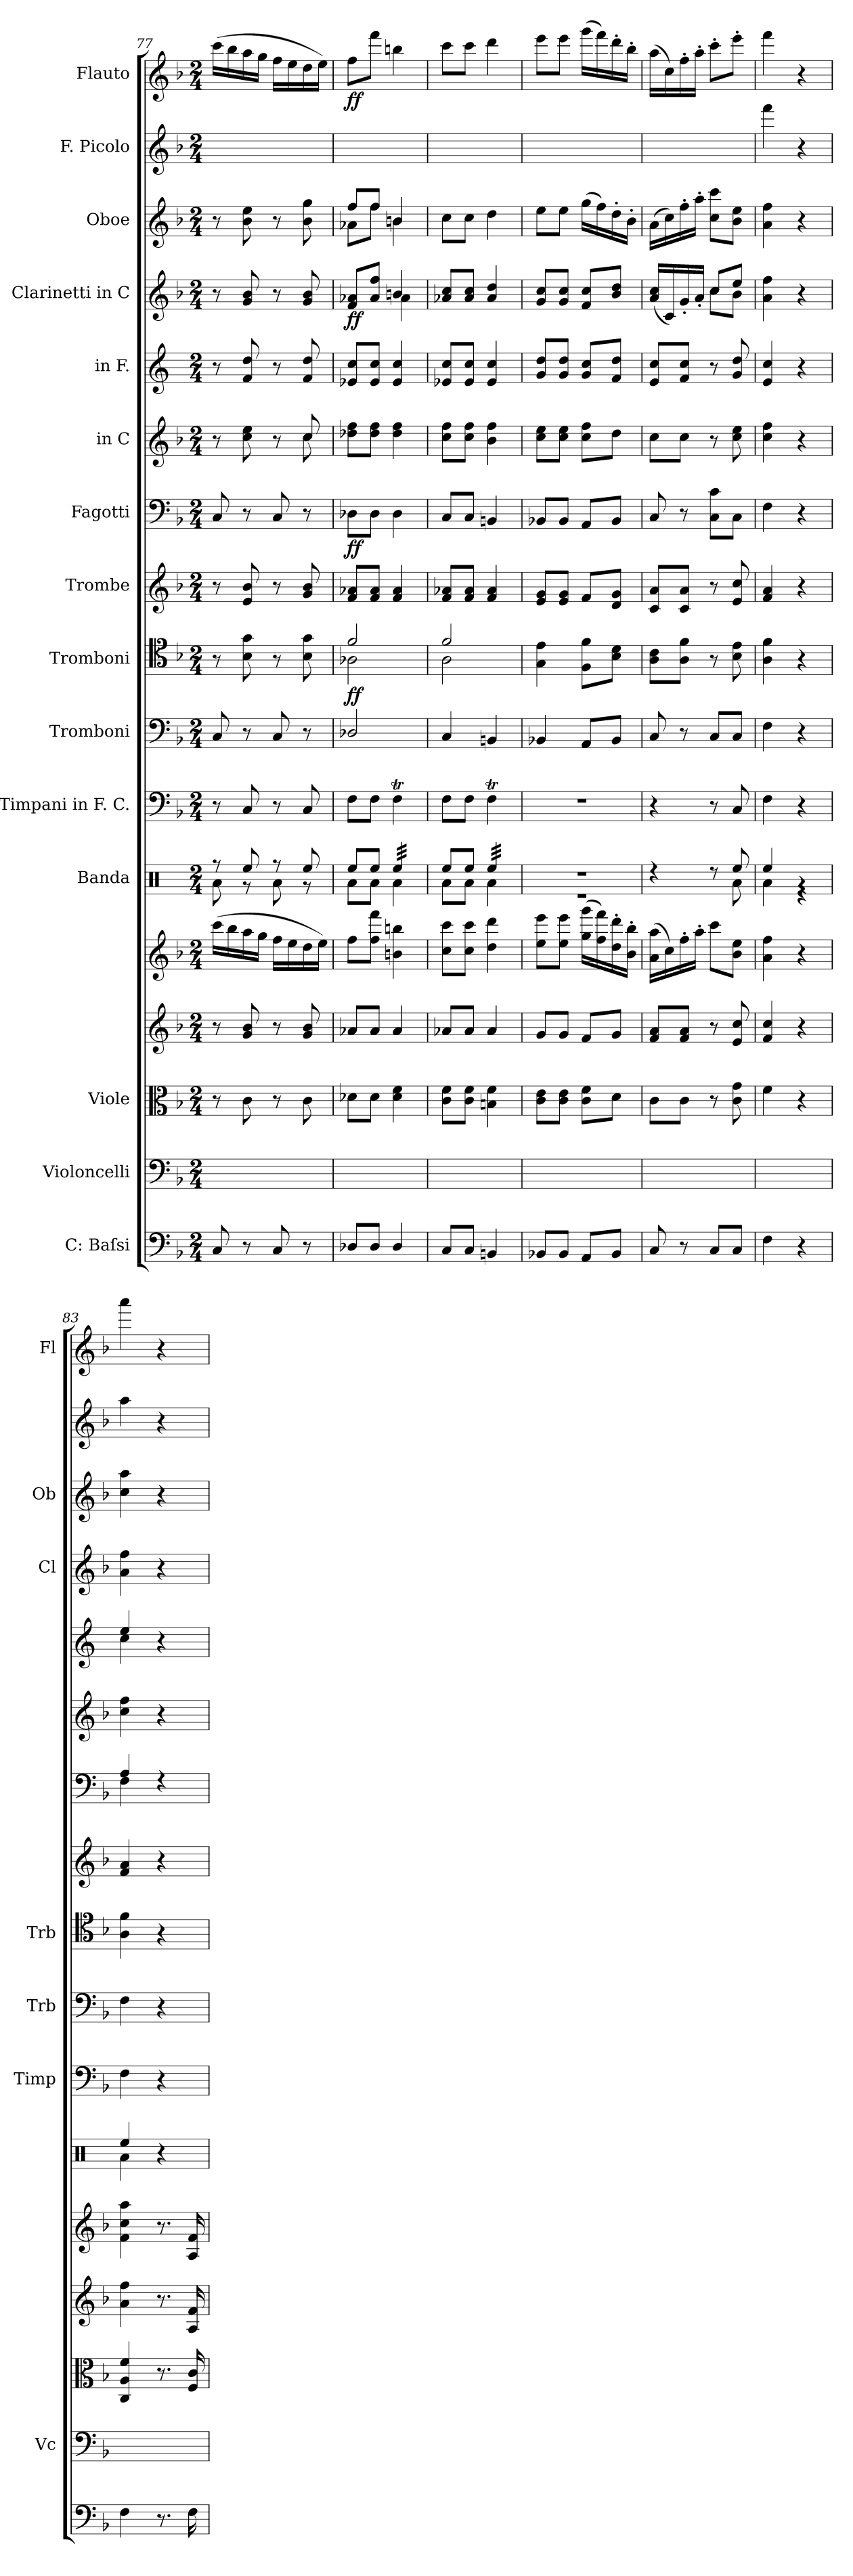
**kern	**kern	**kern	**kern	**kern	**kern	**kern	**kern	**kern	**dynam	**kern	**kern	**dynam	**kern	**kern	**kern	**dynam	**kern	**kern	**kern	**dynam
*part17	*part16	*part15	*part14	*part13	*part12	*part11	*part10	*part9	*part9	*part8	*part7	*part7	*part6	*part5	*part4	*part4	*part3	*part2	*part1	*part1
*staff17	*staff16	*staff15	*staff14	*staff13	*staff12	*staff11	*staff10	*staff9	*staff9	*staff8	*staff7	*staff7	*staff6	*staff5	*staff4	*staff4	*staff3	*staff2	*staff1	*staff1
*I"C: Baſsi	*I"Violoncelli	*I"Viole	*	*	*I"Banda	*I"Timpani in F. C.	*I"Tromboni	*I"Tromboni	*	*I"Trombe	*I"Fagotti	*	*I"in C	*I"in F.	*I"Clarinetti in C	*	*I"Oboe	*I"F. Picolo	*I"Flauto	*
*	*I'Vc	*	*	*	*	*I'Timp	*I'Trb	*I'Trb	*	*	*	*	*	*	*I'Cl	*	*I'Ob	*	*I'Fl	*
*clefF4	*clefF4	*clefC3	*clefG2	*clefG2	*clefX	*clefF4	*clefF4	*clefC4	*	*clefG2	*clefF4	*	*clefG2	*clefG2	*clefG2	*	*clefG2	*clefG2	*clefG2	*
*	*	*	*	*	*	*	*	*	*	*	*	*	*	*ITrd4c7	*	*	*	*	*	*
*k[b-]	*k[b-]	*k[b-]	*k[b-]	*k[b-]	*k[]	*k[b-]	*k[b-]	*k[b-]	*	*k[b-]	*k[b-]	*	*k[b-]	*k[b-]	*k[b-]	*	*k[b-]	*k[b-]	*k[b-]	*
*F:	*F:	*F:	*F:	*F:	*	*F:	*F:	*F:	*	*F:	*F:	*	*F:	*	*F:	*	*F:	*F:	*F:	*
*M2/4	*M2/4	*M2/4	*M2/4	*M2/4	*M2/4	*M2/4	*M2/4	*M2/4	*	*M2/4	*M2/4	*	*M2/4	*M2/4	*M2/4	*	*M2/4	*M2/4	*M2/4	*
=77	=77	=77	=77	=77	=77	=77	=77	=77	=77	=77	=77	=77	=77	=77	=77	=77	=77	=77	=77	=77
*	*	*	*	*	*^	*	*	*	*	*	*	*	*^	*	*	*	*	*	*	*
8C/	8C/yy	8r	8r	(16ccc\LL	8r	8Ra\	8r	8C/	8r	.	8r	8C/	.	8r	4.rcyy	8r	8r	.	8r	16ccc\LLyy	(16ccc\LL	.
.	.	.	.	16bb-\	.	.	.	.	.	.	.	.	.	.	.	.	.	.	.	16bb-\yy	16bb-\	.
8r	8ryy	8c\	8g/ 8b-/	16aa\	8Ree/	8rg	8C/	8r	8B-\ 8g\	.	8e/ 8b-/	8r	.	8cc\ 8ee\	.	8B-/ 8g/	8g/ 8b-/	.	8b-\ 8ee\	16aa\yy	16aa\	.
.	.	.	.	16gg\JJ	.	.	.	.	.	.	.	.	.	.	.	.	.	.	.	16gg\JJyy	16gg\JJ	.
8C/	8C/yy	8r	8r	16ff\LL	8r	8Ra\	8r	8C/	8r	.	8r	8C/	.	8r	.	8r	8r	.	8r	16ff\LLyy	16ff\LL	.
.	.	.	.	16ee\	.	.	.	.	.	.	.	.	.	.	.	.	.	.	.	16ee\yy	16ee\	.
8r	8ryy	8c\	8g/ 8b-/	16dd\	8Ree/	8rg	8C/	8r	8B-\ 8g\	.	8g/ 8b-/	8r	.	8cc/	8cc\	8B-/ 8g/	8g/ 8b-/	.	8b-\ 8gg\	16dd\yy	16dd\	.
.	.	.	.	16ee\JJ)	.	.	.	.	.	.	.	.	.	.	.	.	.	.	.	16ee\JJyy	16ee\JJ)	.
*	*	*	*	*	*	*	*	*	*	*	*	*	*	*v	*v	*	*	*	*	*	*	*
=78	=78	=78	=78	=78	=78	=78	=78	=78	=78	=78	=78	=78	=78	=78	=78	=78	=78	=78	=78	=78	=78
*	*	*	*	*	*	*	*	*	*^	*	*	*	*	*	*	*^	*	*^	*	*	*
8D-X/L	8D-X/Lyy	8d-X\L	8a-X/L	8ff\L	8Ree/L	8Ra\L	8F\L	2D-X/	2f/	2A-X\	ff	8f/ 8a-X/L	8D-X\L	ff	8dd-X\ 8ff\L	8A-X/ 8f/L	8f/ 8a-X/L	4rcyy	ff	8ff/L	8a-X\L	8ff\Lyy	8ff\L	ff
8D-/J	8D-/Jyy	8d-\J	8a-/J	8ff\ 8fff\J	8Ree/J	8Ra\J	8F\J	.	.	.	.	8f/ 8a-/J	8D-\J	.	8dd-\ 8ff\J	8A-/ 8f/J	8a-/ 8ff/J	.	.	8ff/J	8ff\J	8fff\Jyy	8fff\J	.
*	*	*	*	*	*tremolo	*	*	*	*	*	*	*	*	*	*	*	*	*	*	*	*	*	*	*
4D-/	4D-/yy	4d-\ 4f\	4a-/	4bn\ 4bbn\	32Ree/LLL	4Ra\	4FT\	.	.	.	.	4f/ 4a-/	4D-\	.	4dd-\ 4ff\	4A-/ 4f/	4bn/	4a-\	.	4bn/	4bn\	4bbn\yy	4bbn\	.
.	.	.	.	.	32Ree/	.	.	.	.	.	.	.	.	.	.	.	.	.	.	.	.	.	.	.
.	.	.	.	.	32Ree/	.	.	.	.	.	.	.	.	.	.	.	.	.	.	.	.	.	.	.
.	.	.	.	.	32Ree/	.	.	.	.	.	.	.	.	.	.	.	.	.	.	.	.	.	.	.
.	.	.	.	.	32Ree/	.	.	.	.	.	.	.	.	.	.	.	.	.	.	.	.	.	.	.
.	.	.	.	.	32Ree/	.	.	.	.	.	.	.	.	.	.	.	.	.	.	.	.	.	.	.
.	.	.	.	.	32Ree/	.	.	.	.	.	.	.	.	.	.	.	.	.	.	.	.	.	.	.
.	.	.	.	.	32Ree/JJJ	.	.	.	.	.	.	.	.	.	.	.	.	.	.	.	.	.	.	.
*	*	*	*	*	*Xtremolo	*	*	*	*	*	*	*	*	*	*	*	*	*	*	*	*	*	*	*
*	*	*	*	*	*	*	*	*	*	*	*	*	*	*	*	*	*v	*v	*	*	*	*	*	*
*	*	*	*	*	*	*	*	*	*	*	*	*	*	*	*	*	*	*	*v	*v	*	*	*
=79	=79	=79	=79	=79	=79	=79	=79	=79	=79	=79	=79	=79	=79	=79	=79	=79	=79	=79	=79	=79	=79	=79
8C/L	8C/Lyy	8c\ 8f\L	8a-X/L	8cc\ 8ccc\L	8Ree/L	8Ra\L	8F\L	4C/	2f/	2A\	.	8f/ 8a-X/L	8C/L	.	8cc\ 8ff\L	8A-X/ 8f/L	8a-X/ 8cc/L	.	8cc\L	8ccc\Lyy	8ccc\L	.
8C/J	8C/Jyy	8c\ 8f\J	8a-/J	8cc\ 8ccc\J	8Ree/J	8Ra\J	8F\J	.	.	.	.	8f/ 8a-/J	8C/J	.	8cc\ 8ff\J	8A-/ 8f/J	8a-/ 8cc/J	.	8cc\J	8ccc\Jyy	8ccc\J	.
*	*	*	*	*	*tremolo	*	*	*	*	*	*	*	*	*	*	*	*	*	*	*	*	*
4BBn/	4BBn/yy	4Bn\ 4f\	4a-/	4dd\ 4ddd\	32Ree/LLL	4Ra\	4FT\	4BBn/	.	.	.	4f/ 4a-/	4BBn/	.	4b-\ 4ff\	4A-/ 4f/	4a-/ 4dd/	.	4dd\	4ddd\yy	4ddd\	.
.	.	.	.	.	32Ree/	.	.	.	.	.	.	.	.	.	.	.	.	.	.	.	.	.
.	.	.	.	.	32Ree/	.	.	.	.	.	.	.	.	.	.	.	.	.	.	.	.	.
.	.	.	.	.	32Ree/	.	.	.	.	.	.	.	.	.	.	.	.	.	.	.	.	.
.	.	.	.	.	32Ree/	.	.	.	.	.	.	.	.	.	.	.	.	.	.	.	.	.
.	.	.	.	.	32Ree/	.	.	.	.	.	.	.	.	.	.	.	.	.	.	.	.	.
.	.	.	.	.	32Ree/	.	.	.	.	.	.	.	.	.	.	.	.	.	.	.	.	.
.	.	.	.	.	32Ree/JJJ	.	.	.	.	.	.	.	.	.	.	.	.	.	.	.	.	.
*	*	*	*	*	*Xtremolo	*	*	*	*	*	*	*	*	*	*	*	*	*	*	*	*	*
*	*	*	*	*	*	*	*	*	*v	*v	*	*	*	*	*	*	*	*	*	*	*	*
=80	=80	=80	=80	=80	=80	=80	=80	=80	=80	=80	=80	=80	=80	=80	=80	=80	=80	=80	=80	=80	=80
8BB-X/L	8BB-X/Lyy	8c\ 8e\L	8g/L	8ee\ 8eee\L	2rdd	2re	2r	4BB-X/	4G\ 4e\	.	8e/ 8g/L	8BB-X/L	.	8cc\ 8ee\L	8c/ 8g/L	8g/ 8cc/L	.	8ee\L	8eee\Lyy	8eee\L	.
8BB-/J	8BB-/Jyy	8c\ 8e\J	8g/J	8ee\ 8eee\J	.	.	.	.	.	.	8e/ 8g/J	8BB-/J	.	8cc\ 8ee\J	8c/ 8g/J	8g/ 8cc/J	.	8ee\J	8eee\Jyy	8eee\J	.
8AA/L	8AA/Lyy	8c\ 8f\L	8f/L	(16gg\ 16ggg\LL	.	.	.	8AA/L	8F\ 8f\L	.	8f/L	8AA/L	.	8cc\ 8ff\L	8c/ 8f/L	8f/ 8cc/L	.	(16gg\LL	16ggg\LLyy	(16ggg\LL	.
.	.	.	.	16ff\ 16fff\)	.	.	.	.	.	.	.	.	.	.	.	.	.	16ff\)	16fff\yy	16fff\)	.
8BB-/J	8BB-/Jyy	8d\J	8g/J	16dd'\ 16ddd'\	.	.	.	8BB-/J	8B-\ 8d\J	.	8d/ 8g/J	8BB-/J	.	8dd\J	8B-/ 8g/J	8b-/ 8dd/J	.	16dd'\	16ddd'\yy	16ddd'\	.
.	.	.	.	16b-'\ 16bb-'\JJ	.	.	.	.	.	.	.	.	.	.	.	.	.	16b-'\JJ	16bb-'\JJyy	16bb-'\JJ	.
=81	=81	=81	=81	=81	=81	=81	=81	=81	=81	=81	=81	=81	=81	=81	=81	=81	=81	=81	=81	=81	=81
*	*	*	*	*	*	*	*	*	*	*	*	*	*	*	*	*^	*	*	*	*	*
8C/	8C/yy	8c\L	8f/ 8a/L	(16a\ 16aa\LL	4rdd	4rcyy	4r	8C/	8A\ 8c\L	.	8c/ 8a/L	8C/	.	8cc\L	8A/ 8f/L	(16a/ 16cc/LL	4rcyy	.	(16a\LL	16aa\LLyy	(16aa\LL	.
.	.	.	.	16cc\)	.	.	.	.	.	.	.	.	.	.	.	16c/)	.	.	16cc\)	16cc\yy	16cc\)	.
8r	8ryy	8c\J	8f/ 8a/J	16ff'\	.	.	.	8r	8A\ 8f\J	.	8c/ 8a/J	8r	.	8cc\J	8B-/ 8f/J	16g'/	.	.	16ff'\	16ff'\yy	16ff'\	.
.	.	.	.	16aa'\JJ	.	.	.	.	.	.	.	.	.	.	.	16a'/JJ	.	.	16aa'\JJ	16aa'\JJyy	16aa'\JJ	.
8C/L	8C/Lyy	8r	8r	8ccc\L	8rdd	8rcyy	8r	8C/L	8r	.	8r	8C\ 8c\L	.	8r	8r	8cc/L	8cc\L	.	8cc\ 8ccc\L	8ccc'\Lyy	8ccc'\L	.
8C/J	8C/Jyy	8c\ 8g\	8e/ 8cc/	8b-\ 8ee\J	8Ree/	8Ra\	8C/	8C/J	8B-\ 8e\	.	8e/ 8cc/	8C\J	.	8cc\ 8ee\	8c/ 8g/	8ee/J	8b-\J	.	8b-\ 8ee\J	8eee'\Jyy	8eee'\J	.
*	*	*	*	*	*	*	*	*	*	*	*	*	*	*	*	*v	*v	*	*	*	*	*
=82	=82	=82	=82	=82	=82	=82	=82	=82	=82	=82	=82	=82	=82	=82	=82	=82	=82	=82	=82	=82	=82
4F\	4F\yy	4f\	4f/ 4cc/	4a\ 4ff\	4Ree/	4Ra\	4F\	4F\	4A\ 4f\	.	4f/ 4a/	4F\	.	4cc\ 4ff\	4A/ 4f/	4a\ 4ff\	.	4a\ 4ff\	4fff\	4fff\	.
4r	4ryy	4r	4r	4r	4rg	4r	4r	4r	4r	.	4r	4r	.	4r	4r	4r	.	4r	4r	4r	.
=83	=83	=83	=83	=83	=83	=83	=83	=83	=83	=83	=83	=83	=83	=83	=83	=83	=83	=83	=83	=83	=83
*	*	*	*	*	*	*	*	*	*	*	*	*^	*	*	*^	*	*	*	*	*	*
4F\	4F\yy	4C/ 4A/ 4f/	4a\ 4ff\	4f\ 4cc\ 4aa\	4Ree/	4Ra\	4F\	4F\	4A\ 4f\	.	4f/ 4a/	4A/	4F\	.	4cc\ 4ff\	4a/	4f\	4a\ 4ff\	.	4cc\ 4aa\	4aa\	4aaa\	.
8.r	8.ryy	8.r	8.r	8.r	4r	4rcyy	4r	4r	4r	.	4r	4rF	4rEEyy	.	4r	4r	4rFyy	4r	.	4r	4r	4r	.
16F\	16F\yy	16F/ 16c/	16A/ 16f/	16A/ 16f/	.	.	.	.	.	.	.	.	.	.	.	.	.	.	.	.	.	.	.
*	*	*	*	*	*v	*v	*	*	*	*	*	*v	*v	*	*	*v	*v	*	*	*	*	*	*
=	=	=	=	=	=	=	=	=	=	=	=	=	=	=	=	=	=	=	=	=
*-	*-	*-	*-	*-	*-	*-	*-	*-	*-	*-	*-	*-	*-	*-	*-	*-	*-	*-	*-	*-
